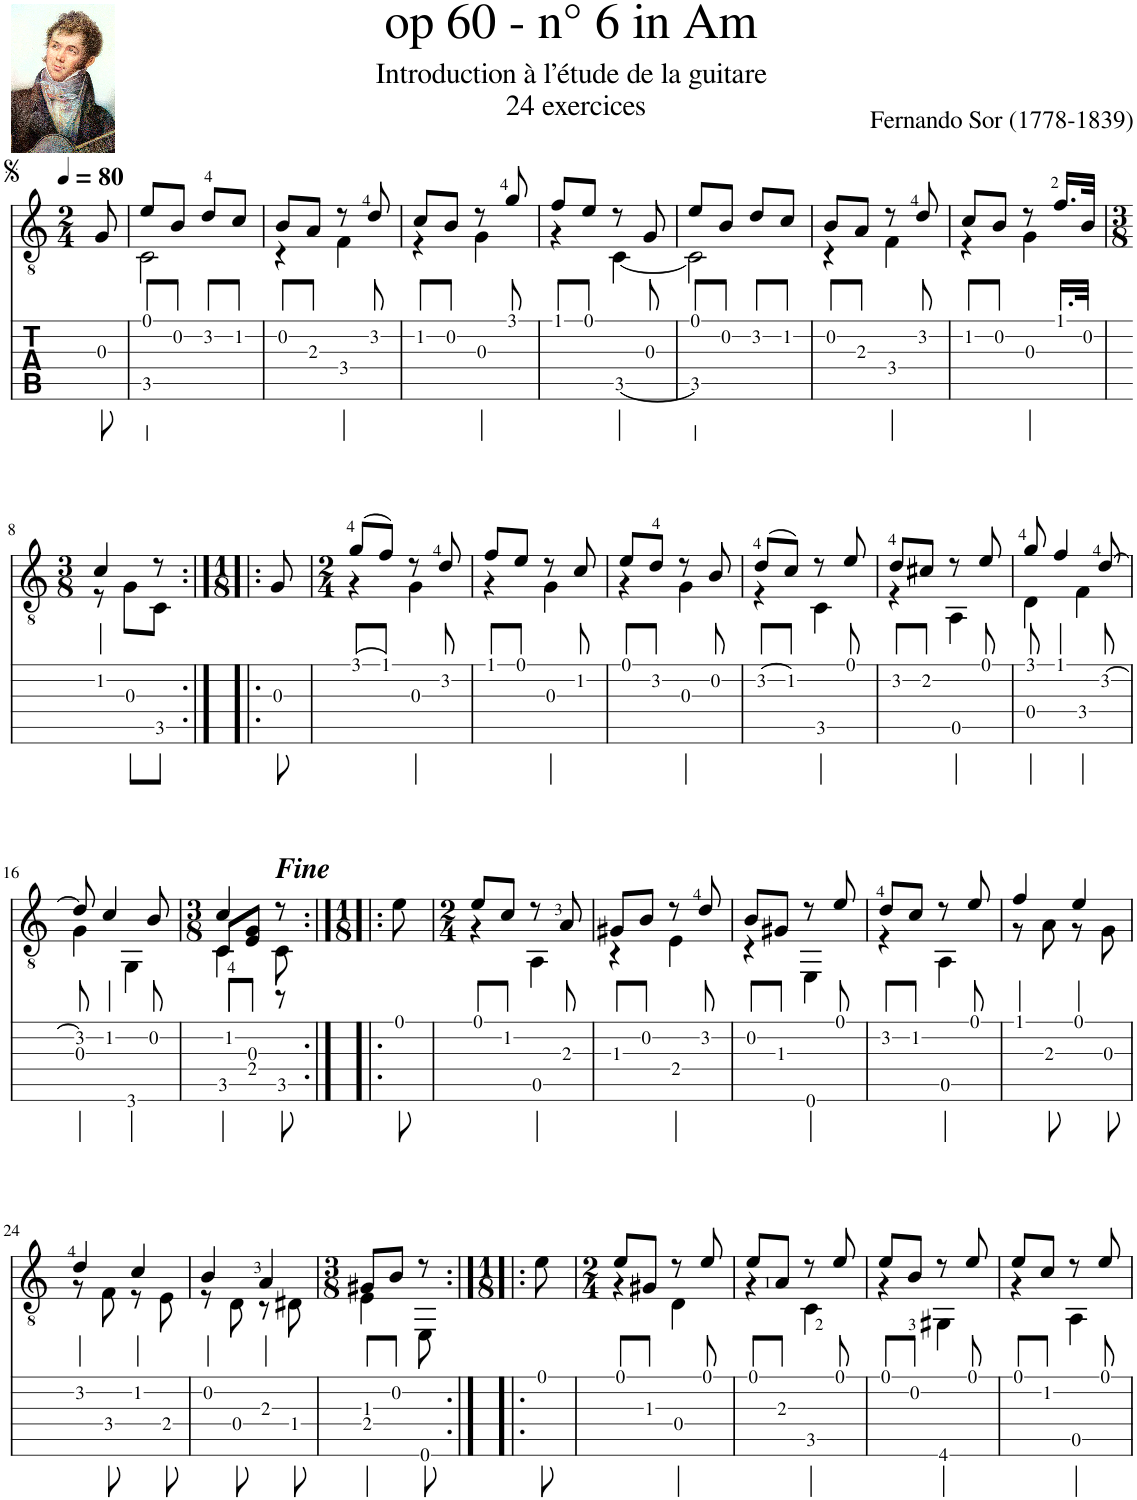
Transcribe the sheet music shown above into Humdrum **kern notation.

**kern	**kern
*part2	*part1
*staff2	*staff1
*I"Chitarra classica (Intavolatura)	*I"Chitarra classica
*stria6	*
*	*clefGv2
*k[]	*k[]
*M2/4	*M2/4
*MM80	*MM80
=	=
8G\	8G/
=1	=1
*^	*^
8e/L	2C\	8e/L	2C\
8B/J	.	8B/J	.
8d/L	.	8d/L	.
8c/J	.	8c/J	.
=2	=2	=2	=2
8B/L	4r	8B/L	4r
8A/J	.	8A/J	.
8r	4F\	8r	4F\
8d/	.	8d/	.
=3	=3	=3	=3
8c/L	4r	8c/L	4r
8B/J	.	8B/J	.
8r	4G\	8r	4G\
8g/	.	8g/	.
=4	=4	=4	=4
8f/L	4r	8f/L	4r
8e/J	.	8e/J	.
8r	[4C\	8r	[4C\
8G/	.	8G/	.
=5	=5	=5	=5
8e/L	2C\]	8e/L	2C\]
8B/J	.	8B/J	.
8d/L	.	8d/L	.
8c/J	.	8c/J	.
=6	=6	=6	=6
8B/L	4r	8B/L	4r
8A/J	.	8A/J	.
8r	4F\	8r	4F\
8d/	.	8d/	.
=7	=7	=7	=7
8c/L	4r	8c/L	4r
8B/J	.	8B/J	.
8r	4G\	8r	4G\
16.f/LL	.	16.f/LL	.
32B/JJk	.	32B/JJk	.
!!LO:LB:g=z	!!
=8	=8	=8	=8
*M3/8	*	*M3/8	*
4c/	8r	4c/	8r
.	8G\L	.	8G\L
8r	8C\J	8r	8C\J
*v	*v	*	*
*	*v	*v
=9:|!|:	=9:|!|:
*M1/8	*M1/8
8G\	8G/
=10	=10
*M2/4	*M2/4
*^	*^
(8g/L	4r	(8g/L	4r
8f/J)	.	8f/J)	.
8r	4G\	8r	4G\
8d/	.	8d/	.
=11	=11	=11	=11
8f/L	4r	8f/L	4r
8e/J	.	8e/J	.
8r	4G\	8r	4G\
8c/	.	8c/	.
=12	=12	=12	=12
8e/L	4r	8e/L	4r
8d/J	.	8d/J	.
8r	4G\	8r	4G\
8B/	.	8B/	.
=13	=13	=13	=13
(8d/L	4r	(8d/L	4r
8c/J)	.	8c/J)	.
8r	4C\	8r	4C\
8e/	.	8e/	.
=14	=14	=14	=14
8d/L	4r	8d/L	4r
8c#X/J	.	8c#X/J	.
8r	4AA\	8r	4AA\
8e/	.	8e/	.
=15	=15	=15	=15
8g/	4D\	8g/	4D\
4f/	.	4f/	.
.	4F\	.	4F\
[8d/	.	[8d/	.
!!LO:LB:g=z	!!
=16	=16	=16	=16
8d/]	4G\	8d/]	4G\
4c/	.	4c/	.
.	4GG\	.	4GG\
8B/	.	8B/	.
*v	*v	*	*
*	*v	*v
=17	=17
*M3/8	*M3/8
*^	*^
*	*^	*	*^
4c/	4C\	8C/L	4c/	4C\	8C/L
.	.	8E/ 8G/J	.	.	8E/ 8G/J
8r	8C\	8r	8r	8C\	8r
*v	*v	*v	*	*	*
*	*v	*v	*v
=18:|!|:	=18:|!|:
*M1/8	*M1/8
8e\	8e\
=19	=19
*M2/4	*M2/4
*^	*^
8e/L	4r	8e/L	4r
8c/J	.	8c/J	.
8r	4AA\	8r	4AA\
8A/	.	8A/	.
=20	=20	=20	=20
8G#X/L	4r	8G#X/L	4r
8B/J	.	8B/J	.
8r	4E\	8r	4E\
8d/	.	8d/	.
=21	=21	=21	=21
8B/L	4r	8B/L	4r
8G#X/J	.	8G#X/J	.
8r	4EE\	8r	4EE\
8e/	.	8e/	.
=22	=22	=22	=22
8d/L	4r	8d/L	4r
8c/J	.	8c/J	.
8r	4AA\	8r	4AA\
8e/	.	8e/	.
=23	=23	=23	=23
4f/	8r	4f/	8r
.	8A\	.	8A\
4e/	8r	4e/	8r
.	8G\	.	8G\
!!LO:LB:g=z	!!
=24	=24	=24	=24
4d/	8ryy	4d/	8r
.	8F\	.	8F\
4c/	8r	4c/	8r
.	8E\	.	8E\
=25	=25	=25	=25
4B/	8ryy	4B/	8r
.	8D\	.	8D\
4A/	8r	4A/	8r
.	8D#X\	.	8D#X\
=26	=26	=26	=26
*M3/8	*	*M3/8	*
8G#X/L	4E\	8G#X/L	4E\
8B/J	.	8B/J	.
8r	8EE\	8r	8EE\
*v	*v	*	*
*	*v	*v
=27:|!|:	=27:|!|:
*M1/8	*M1/8
8e\	8e\
=28	=28
*M2/4	*M2/4
*^	*^
8e/L	4r	8e/L	4r
8G#X/J	.	8G#X/J	.
8r	4D\	8r	4D\
8e/	.	8e/	.
=29	=29	=29	=29
8e/L	4r	8e/L	4r
8A/J	.	8A/J	.
8r	4C\	8r	4C\
8e/	.	8e/	.
=30	=30	=30	=30
8e/L	4r	8e/L	4r
8B/J	.	8B/J	.
8r	4GG#X\	8r	4GG#X\
8e/	.	8e/	.
=31	=31	=31	=31
8e/L	4r	8e/L	4r
8c/J	.	8c/J	.
8r	4AA\	8r	4AA\
8e/	.	8e/	.
*v	*v	*	*
*	*v	*v
=	=
*-	*-
